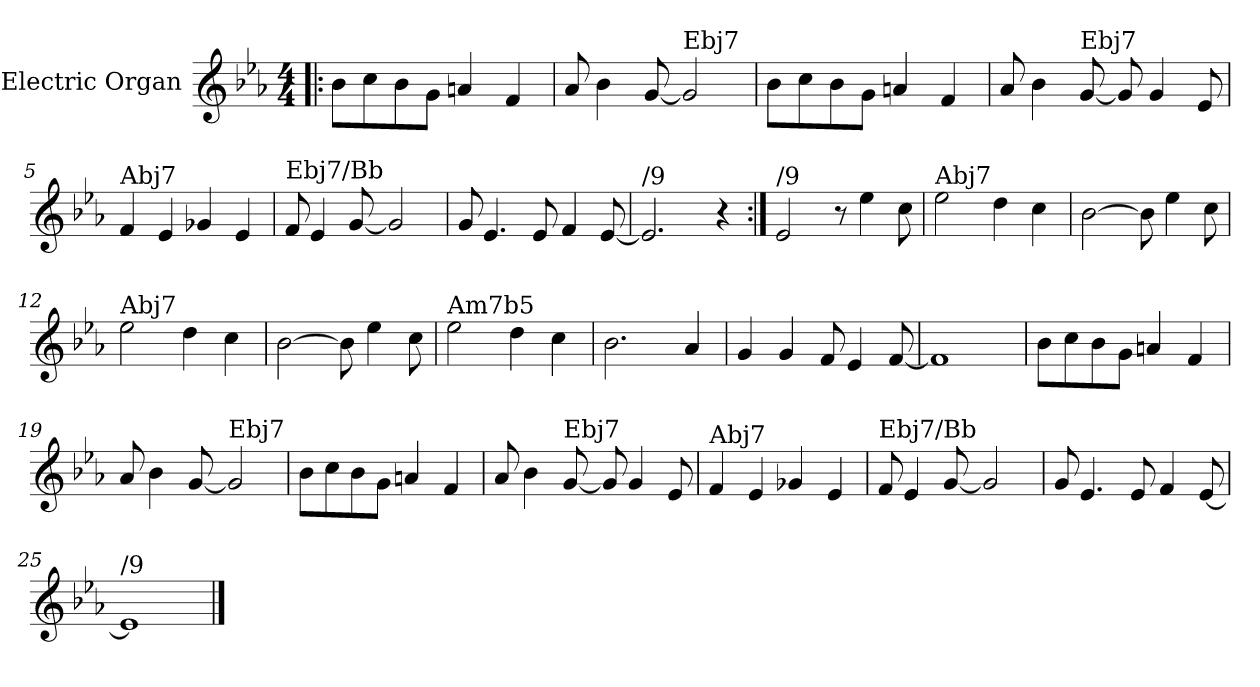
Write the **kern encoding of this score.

**kern
*part1
*staff1
*I"Electric Organ
*I'Elec Org
*clefG2
*k[b-e-a-]
*E-:
*M4/4
=1!|:
8b-\L
8cc\
8b-\
8g\J
4an/
4f/
=2
8a-/
4b-\
[8g/
!LO:TX:a:t=Ebj7
2g/]
=3
8b-\L
8cc\
8b-\
8g\J
4an/
4f/
!!LO:LB:g=z
=4
8a-/
4b-\
!LO:TX:a:t=Ebj7
[8g/
8g/]
4g/
8e-/
=5
!LO:TX:a:t=Abj7
4f/
4e-/
4g-X/
4e-/
=6
!LO:TX:a:t=Ebj7/Bb
8f/
4e-/
[8g/
2g/]
!!LO:LB:g=z
=7
8g/
4.e-/
8e-/
4f/
[8e-/
=8
!LO:TX:a:t=/9
2.e-/]
4r
=9:|!
!LO:TX:a:t=/9
2e-/
8r
4ee-\
8cc\
!!LO:LB:g=z
=10
!LO:TX:a:t=Abj7
2ee-\
4dd\
4cc\
=11
[2b-\
8b-\]
4ee-\
8cc\
=12
!LO:TX:a:t=Abj7
2ee-\
4dd\
4cc\
!!LO:LB:g=z
=13
[2b-\
8b-\]
4ee-\
8cc\
=14
!LO:TX:a:t=Am7b5
2ee-\
4dd\
4cc\
=15
2.b-\
4a-/
!!LO:LB:g=z
=16
4g/
4g/
8f/
4e-/
[8f/
=17
1f]
=18
8b-\L
8cc\
8b-\
8g\J
4an/
4f/
!!LO:LB:g=z
=19
8a-/
4b-\
[8g/
!LO:TX:a:t=Ebj7
2g/]
=20
8b-\L
8cc\
8b-\
8g\J
4an/
4f/
=21
8a-/
4b-\
!LO:TX:a:t=Ebj7
[8g/
8g/]
4g/
8e-/
!!LO:LB:g=z
=22
!LO:TX:a:t=Abj7
4f/
4e-/
4g-X/
4e-/
=23
!LO:TX:a:t=Ebj7/Bb
8f/
4e-/
[8g/
2g/]
=24
8g/
4.e-/
8e-/
4f/
[8e-/
=25
!LO:TX:a:t=/9
1e-]
==
*-
